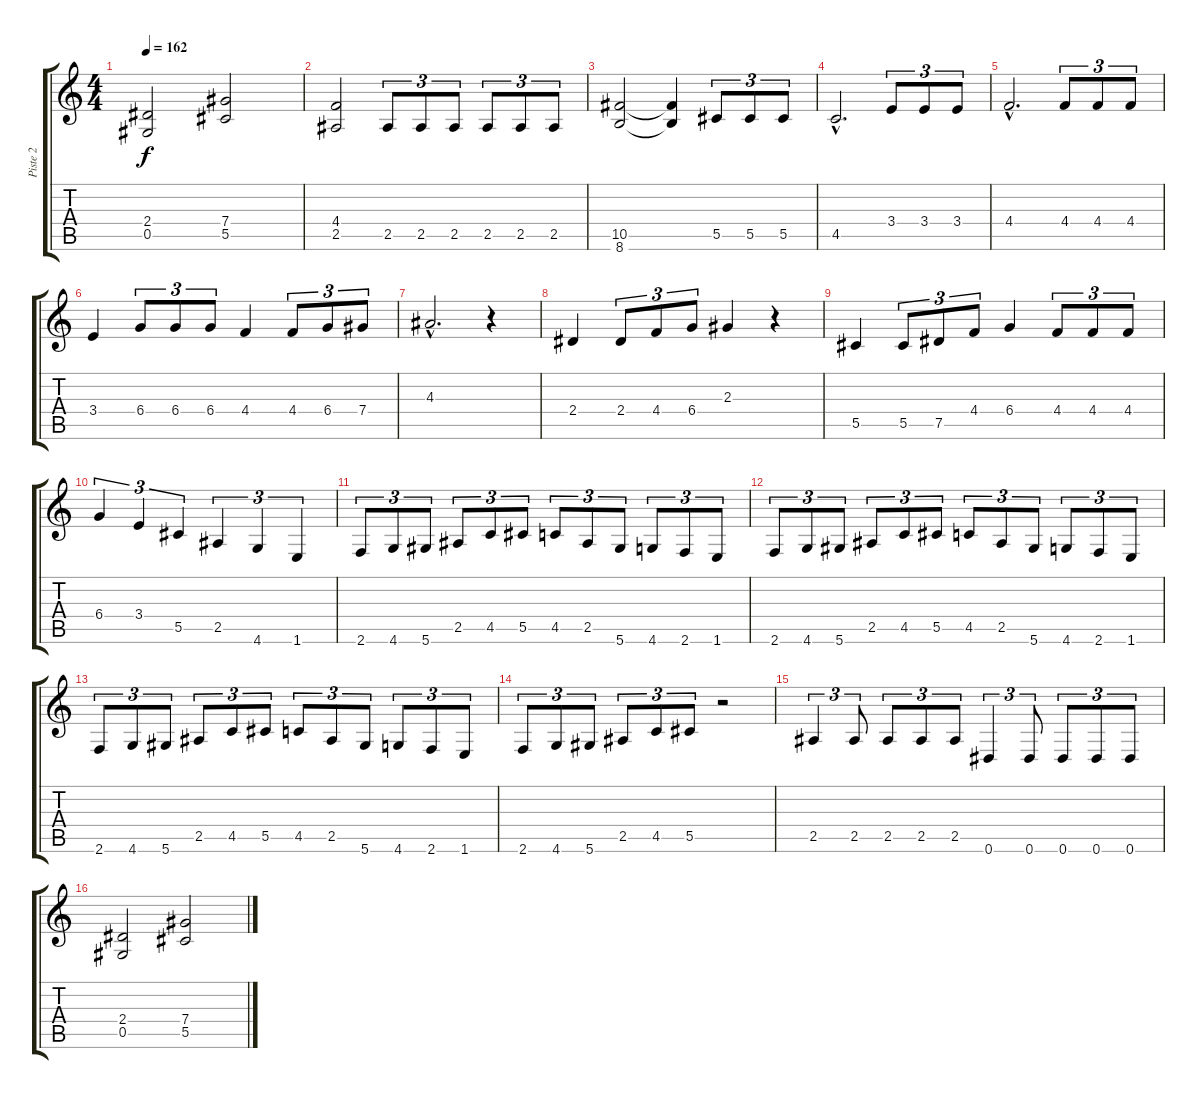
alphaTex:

\track ("Piste 2" "Piste 2") {instrument distortionguitar}
\staff {score tabs}
\tuning (Eb4 Bb3 Gb3 Db3 Ab2 Eb2) {hide}
\ts (4 4)
\tempo 162
\clef g2
\ks c
(2.4 0.5).2{dy f} (7.4 5.5).2 |
(4.4 2.5).2 2.5.8{tu (3 2)} 2.5.8{tu (3 2)} 2.5.8{tu (3 2)} 2.5.8{tu (3 2)} 2.5.8{tu (3 2)} 2.5.8{tu (3 2)} |
(10.5 8.6).2 (10.5{t} 8.6{t}).4 5.5.8{tu (3 2)} 5.5.8{tu (3 2)} 5.5.8{tu (3 2)} |
4.5{hac}.2{d} 3.4.8{tu (3 2)} 3.4.8{tu (3 2)} 3.4.8{tu (3 2)} |
4.4{hac}.2{d} 4.4.8{tu (3 2)} 4.4.8{tu (3 2)} 4.4.8{tu (3 2)} |
3.4.4 6.4.8{tu (3 2)} 6.4.8{tu (3 2)} 6.4.8{tu (3 2)} 4.4.4 4.4.8{tu (3 2)} 6.4.8{tu (3 2)} 7.4.8{tu (3 2)} |
4.3{hac}.2{d} r.4 |
2.4.4 2.4.8{tu (3 2)} 4.4.8{tu (3 2)} 6.4.8{tu (3 2)} 2.3.4 r.4 |
5.5.4 5.5.8{tu (3 2)} 7.5.8{tu (3 2)} 4.4.8{tu (3 2)} 6.4.4 4.4.8{tu (3 2)} 4.4.8{tu (3 2)} 4.4.8{tu (3 2)} |
6.4.4{tu (3 2)} 3.4.4{tu (3 2)} 5.5.4{tu (3 2)} 2.5.4{tu (3 2)} 4.6.4{tu (3 2)} 1.6.4{tu (3 2)} |
2.6.8{tu (3 2)} 4.6.8{tu (3 2)} 5.6.8{tu (3 2)} 2.5.8{tu (3 2)} 4.5.8{tu (3 2)} 5.5.8{tu (3 2)} 4.5.8{tu (3 2)} 2.5.8{tu (3 2)} 5.6.8{tu (3 2)} 4.6.8{tu (3 2)} 2.6.8{tu (3 2)} 1.6.8{tu (3 2)} |
2.6.8{tu (3 2)} 4.6.8{tu (3 2)} 5.6.8{tu (3 2)} 2.5.8{tu (3 2)} 4.5.8{tu (3 2)} 5.5.8{tu (3 2)} 4.5.8{tu (3 2)} 2.5.8{tu (3 2)} 5.6.8{tu (3 2)} 4.6.8{tu (3 2)} 2.6.8{tu (3 2)} 1.6.8{tu (3 2)} |
2.6.8{tu (3 2)} 4.6.8{tu (3 2)} 5.6.8{tu (3 2)} 2.5.8{tu (3 2)} 4.5.8{tu (3 2)} 5.5.8{tu (3 2)} 4.5.8{tu (3 2)} 2.5.8{tu (3 2)} 5.6.8{tu (3 2)} 4.6.8{tu (3 2)} 2.6.8{tu (3 2)} 1.6.8{tu (3 2)} |
2.6.8{tu (3 2)} 4.6.8{tu (3 2)} 5.6.8{tu (3 2)} 2.5.8{tu (3 2)} 4.5.8{tu (3 2)} 5.5.8{tu (3 2)} r.2 |
2.5.4{tu (3 2)} 2.5.8{tu (3 2)} 2.5.8{tu (3 2)} 2.5.8{tu (3 2)} 2.5.8{tu (3 2)} 0.6.4{tu (3 2)} 0.6.8{tu (3 2)} 0.6.8{tu (3 2)} 0.6.8{tu (3 2)} 0.6.8{tu (3 2)} |
(2.4 0.5).2 (7.4 5.5).2
